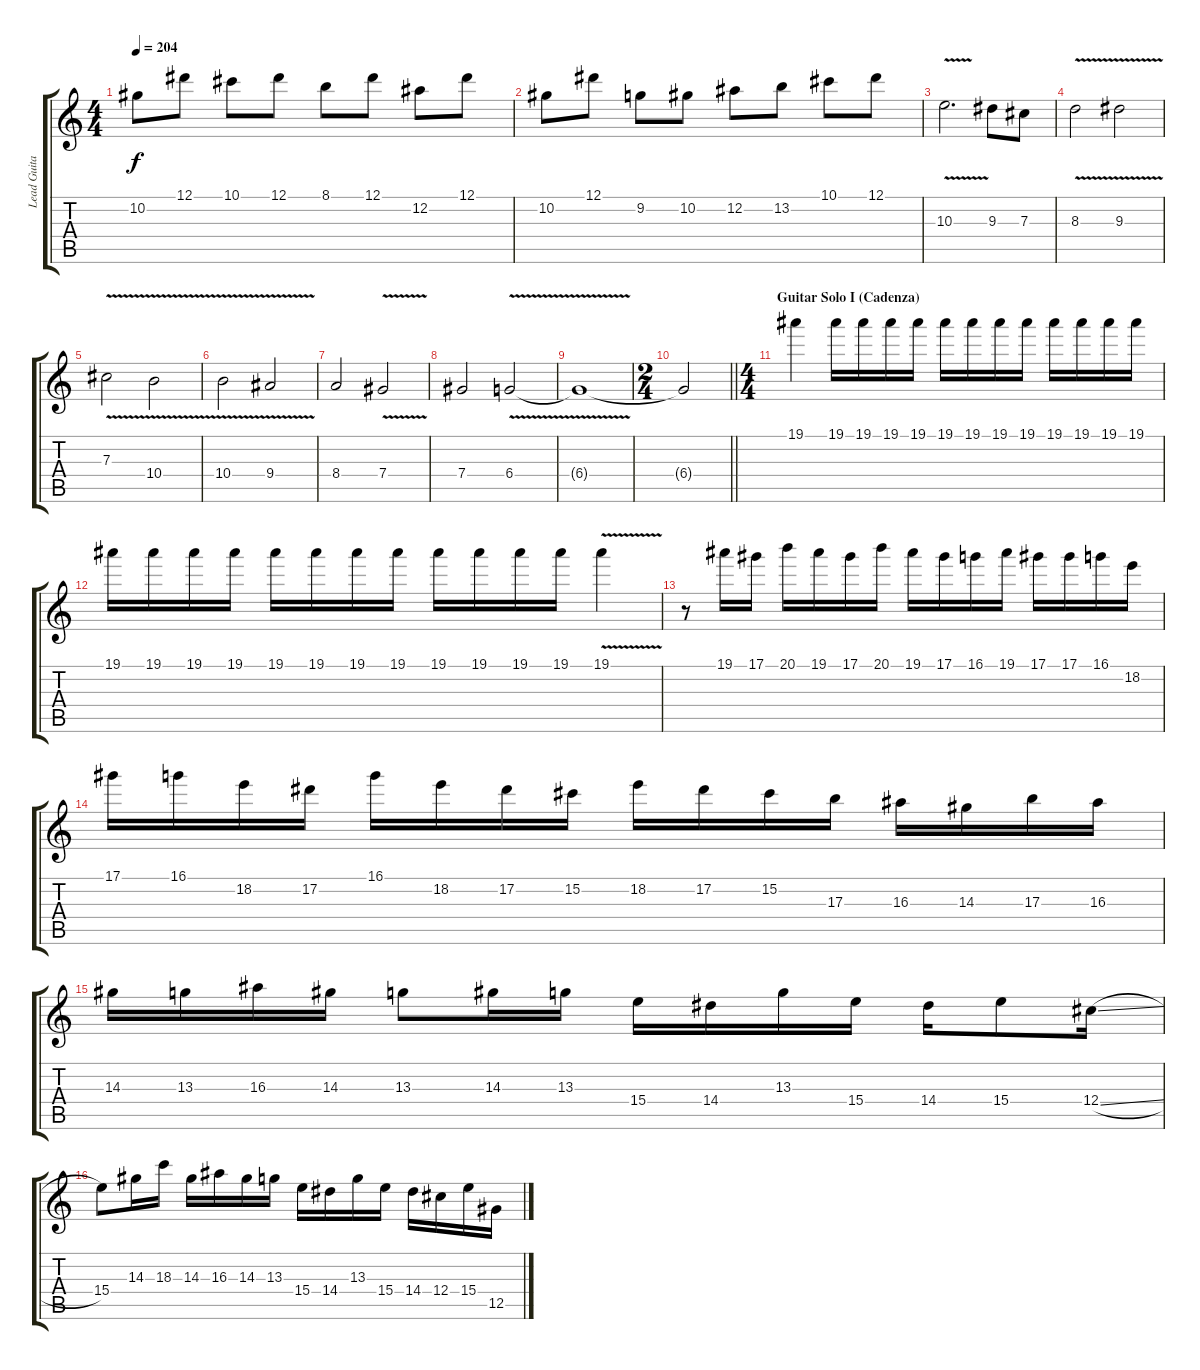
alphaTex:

\track ("Lead Guitar (Malmsteen)" "Lead Guita") {instrument distortionguitar}
\staff {score tabs}
\tuning (Eb4 Bb3 Gb3 Db3 Ab2 Eb2) {hide}
\ts (4 4)
\tempo 204
\clef g2
\ks c
10.2.8{dy f} 12.1.8 10.1.8 12.1.8 8.1.8 12.1.8 12.2.8 12.1.8 |
10.2.8 12.1.8 9.2.8 10.2.8 12.2.8 13.2.8 10.1.8 12.1.8 |
10.3{v}.2{d} 9.3.8 7.3.8 |
8.3{v}.2 9.3{v}.2 |
7.3{v}.2 10.4{v}.2 |
10.4{v}.2 9.4{v}.2 |
8.4.2 7.4{v}.2 |
7.4.2 6.4{v}.2 |
6.4{t}.1 |
\ts (2 4)
\barLineRight lightlight
6.4{t}.2 |
\ts (4 4)
\section ("" "Guitar Solo I (Cadenza)")
19.1.4 19.1.16 19.1.16 19.1.16 19.1.16 19.1.16 19.1.16 19.1.16 19.1.16 19.1.16 19.1.16 19.1.16 19.1.16 |
19.1.16 19.1.16 19.1.16 19.1.16 19.1.16 19.1.16 19.1.16 19.1.16 19.1.16 19.1.16 19.1.16 19.1.16 19.1{v}.4 |
r.8 19.1.16 17.1.16 20.1.16 19.1.16 17.1.16 20.1.16 19.1.16 17.1.16 16.1.16 19.1.16 17.1.16 17.1.16 16.1.16 18.2.16 |
17.1.16 16.1.16 18.2.16 17.2.16 16.1.16 18.2.16 17.2.16 15.2.16 18.2.16 17.2.16 15.2.16 17.3.16 16.3.16 14.3.16 17.3.16 16.3.16 |
14.3.16 13.3.16 16.3.16 14.3.16 13.3.8 14.3.16 13.3.16 15.4.16 14.4.16 13.3.16 15.4.16 14.4.16 15.4.8 12.4{sl}.16 |
15.4.8 14.3.16 18.3.16 14.3.16 16.3.16 14.3.16 13.3.16 15.4.16 14.4.16 13.3.16 15.4.16 14.4.16 12.4.16 15.4.16 12.5{sl}.16
